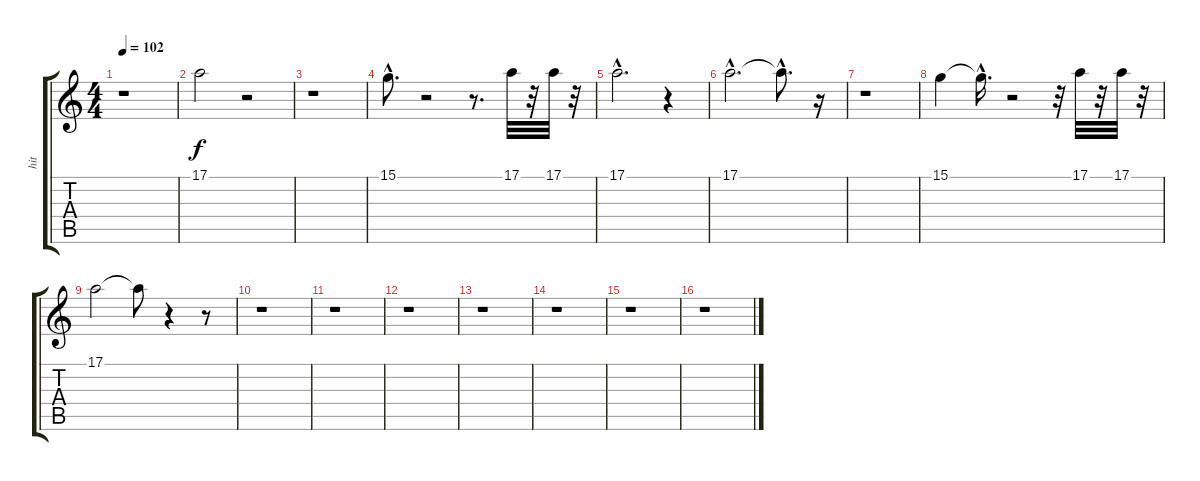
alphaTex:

\track ("hit" "hit") {instrument orchestrahit}
\staff {score tabs}
\tuning (E4 B3 G3 D3 A2 E2) {hide}
\ts (4 4)
\tempo 102
\clef g2
\ks c
r.1{dy f} |
17.1.2 r.2 |
r.1 |
15.1{hac}.8{d} r.2 r.8{d} 17.1.32 r.32 17.1.32 r.32 |
17.1{hac}.2{d} r.4 |
17.1{hac}.2{d} 17.1{hac t}.8{d} r.16 |
r.1 |
15.1.4 15.1{hac t}.16{d} r.2 r.32 17.1.32 r.32 17.1.32 r.32 |
17.1.2 17.1{t}.8 r.4 r.8 |
r.1 |
r.1 |
r.1 |
r.1 |
r.1 |
r.1 |
r.1
